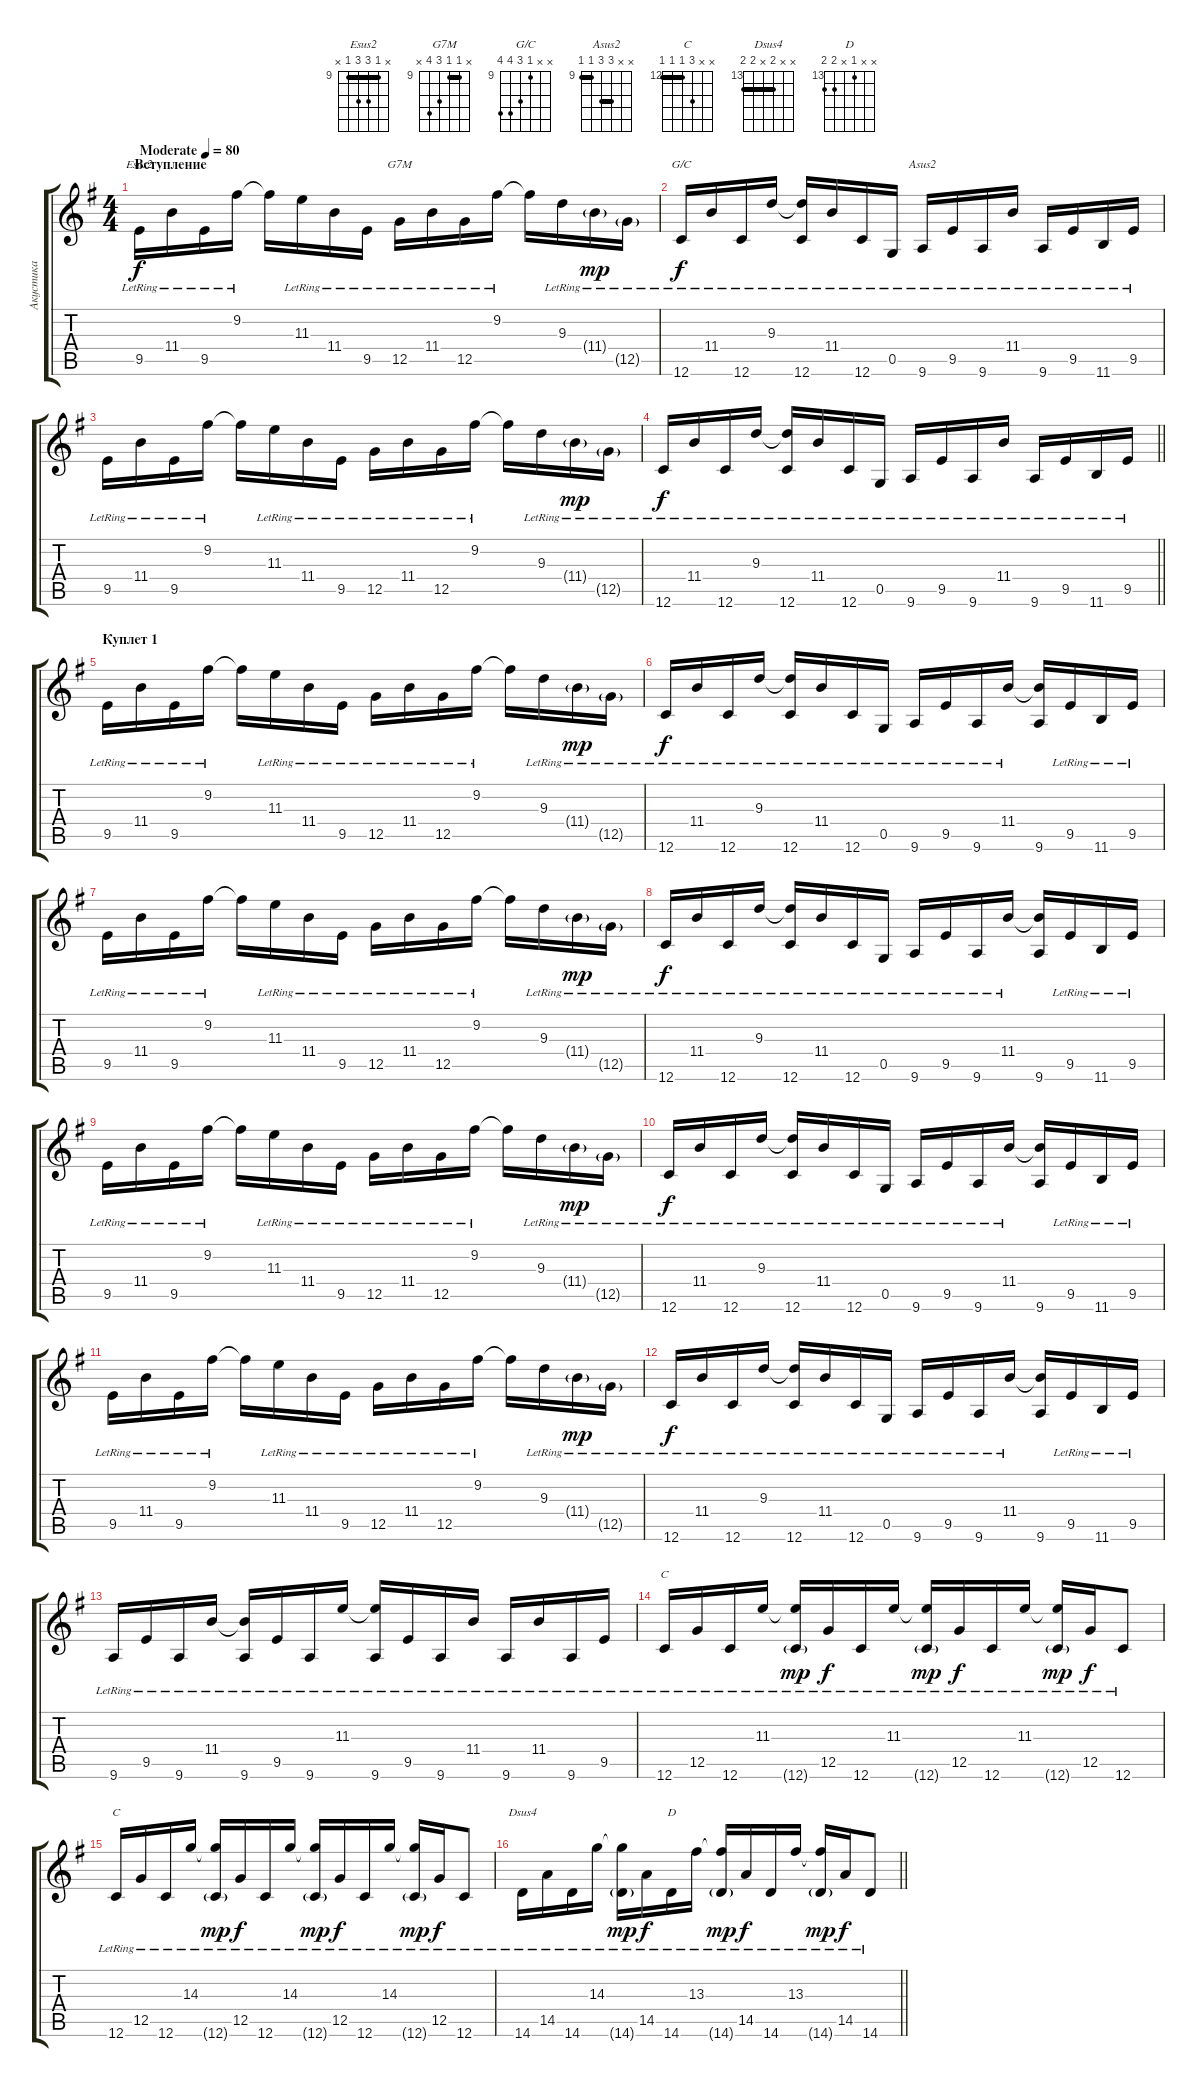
\track ("Акустика" "Акустика") {instrument electricguitarjazz}
\staff {score tabs}
\tuning (D4 A3 F3 C3 G2 C2) {hide}
\chord ("Esus2" x 9 11 11 9 x) {firstfret 9 barre 9}
\chord ("G7M" x 9 9 11 12 x) {firstfret 9 barre 9}
\chord ("G/C" x x 9 11 12 12) {firstfret 9}
\chord ("Asus2" x x 11 11 9 9) {firstfret 9 barre (9 11)}
\chord ("C" x x 11 x 12 12) {firstfret 11}
\chord ("C" x x 14 12 12 12) {firstfret 12 barre 12}
\chord ("Dsus4" x x 14 x 14 14) {firstfret 13 barre 14}
\chord ("D" x x 13 x 14 14) {firstfret 13}
\ts (4 4)
\section ("" "Вступление")
\tempo (80 "Moderate")
\clef g2
\ks eminor
9.5{lr}.16{ch "Esus2" dy f instrument electricguitarjazz} 11.4{lr}.16 9.5{lr}.16 9.2{lr}.16 9.2{t}.16 11.3{lr}.16 11.4{lr}.16 9.5{lr}.16 12.5{lr}.16{ch "G7M"} 11.4{lr}.16 12.5{lr}.16 9.2{lr}.16 9.2{t}.16 9.3{lr}.16 11.4{g lr}.16{dy mp} 12.5{g lr}.16 |
12.6{lr}.16{ch "G/C" dy f} 11.4{lr}.16 12.6{lr}.16 9.3{lr}.16 (9.3{t} 12.6{lr}).16 11.4{lr}.16 12.6{lr}.16 0.5{lr}.16 9.6{lr}.16{ch "Asus2"} 9.5{lr}.16 9.6{lr}.16 11.4{lr}.16 9.6{lr}.16 9.5{lr}.16 11.6{lr}.16 9.5{lr}.16 |
9.5{lr}.16 11.4{lr}.16 9.5{lr}.16 9.2{lr}.16 9.2{t}.16 11.3{lr}.16 11.4{lr}.16 9.5{lr}.16 12.5{lr}.16 11.4{lr}.16 12.5{lr}.16 9.2{lr}.16 9.2{t}.16 9.3{lr}.16 11.4{g lr}.16{dy mp} 12.5{g lr}.16 |
\barLineRight lightlight
12.6{lr}.16{dy f} 11.4{lr}.16 12.6{lr}.16 9.3{lr}.16 (9.3{t} 12.6{lr}).16 11.4{lr}.16 12.6{lr}.16 0.5{lr}.16 9.6{lr}.16 9.5{lr}.16 9.6{lr}.16 11.4{lr}.16 9.6{lr}.16 9.5{lr}.16 11.6{lr}.16 9.5{lr}.16 |
\section ("" "Куплет 1")
9.5{lr}.16 11.4{lr}.16 9.5{lr}.16 9.2{lr}.16 9.2{t}.16 11.3{lr}.16 11.4{lr}.16 9.5{lr}.16 12.5{lr}.16 11.4{lr}.16 12.5{lr}.16 9.2{lr}.16 9.2{t}.16 9.3{lr}.16 11.4{g lr}.16{dy mp} 12.5{g lr}.16 |
12.6{lr}.16{dy f} 11.4{lr}.16 12.6{lr}.16 9.3{lr}.16 (9.3{t} 12.6{lr}).16 11.4{lr}.16 12.6{lr}.16 0.5{lr}.16 9.6{lr}.16 9.5{lr}.16 9.6{lr}.16 11.4{lr}.16 (11.4{t} 9.6).16 9.5{lr}.16 11.6{lr}.16 9.5{lr}.16 |
9.5{lr}.16 11.4{lr}.16 9.5{lr}.16 9.2{lr}.16 9.2{t}.16 11.3{lr}.16 11.4{lr}.16 9.5{lr}.16 12.5{lr}.16 11.4{lr}.16 12.5{lr}.16 9.2{lr}.16 9.2{t}.16 9.3{lr}.16 11.4{g lr}.16{dy mp} 12.5{g lr}.16 |
12.6{lr}.16{dy f} 11.4{lr}.16 12.6{lr}.16 9.3{lr}.16 (9.3{t} 12.6{lr}).16 11.4{lr}.16 12.6{lr}.16 0.5{lr}.16 9.6{lr}.16 9.5{lr}.16 9.6{lr}.16 11.4{lr}.16 (11.4{t} 9.6).16 9.5{lr}.16 11.6{lr}.16 9.5{lr}.16 |
9.5{lr}.16 11.4{lr}.16 9.5{lr}.16 9.2{lr}.16 9.2{t}.16 11.3{lr}.16 11.4{lr}.16 9.5{lr}.16 12.5{lr}.16 11.4{lr}.16 12.5{lr}.16 9.2{lr}.16 9.2{t}.16 9.3{lr}.16 11.4{g lr}.16{dy mp} 12.5{g lr}.16 |
12.6{lr}.16{dy f} 11.4{lr}.16 12.6{lr}.16 9.3{lr}.16 (9.3{t} 12.6{lr}).16 11.4{lr}.16 12.6{lr}.16 0.5{lr}.16 9.6{lr}.16 9.5{lr}.16 9.6{lr}.16 11.4{lr}.16 (11.4{t} 9.6).16 9.5{lr}.16 11.6{lr}.16 9.5{lr}.16 |
9.5{lr}.16 11.4{lr}.16 9.5{lr}.16 9.2{lr}.16 9.2{t}.16 11.3{lr}.16 11.4{lr}.16 9.5{lr}.16 12.5{lr}.16 11.4{lr}.16 12.5{lr}.16 9.2{lr}.16 9.2{t}.16 9.3{lr}.16 11.4{g lr}.16{dy mp} 12.5{g lr}.16 |
12.6{lr}.16{dy f} 11.4{lr}.16 12.6{lr}.16 9.3{lr}.16 (9.3{t} 12.6{lr}).16 11.4{lr}.16 12.6{lr}.16 0.5{lr}.16 9.6{lr}.16 9.5{lr}.16 9.6{lr}.16 11.4{lr}.16 (11.4{t} 9.6).16 9.5{lr}.16 11.6{lr}.16 9.5{lr}.16 |
9.6{lr}.16 9.5{lr}.16 9.6{lr}.16 11.4{lr}.16 (11.4{t} 9.6{lr}).16 9.5{lr}.16 9.6{lr}.16 11.3{lr}.16 (11.3{t} 9.6{lr}).16 9.5{lr}.16 9.6{lr}.16 11.4{lr}.16 9.6{lr}.16 11.4{lr}.16 9.6{lr}.16 9.5{lr}.16 |
12.6{lr}.16{ch "C"} 12.5{lr}.16 12.6{lr}.16 11.3{lr}.16 (11.3{t} 12.6{g lr}).16{dy mp} 12.5{lr}.16{dy f} 12.6{lr}.16 11.3{lr}.16 (11.3{t} 12.6{g lr}).16{dy mp} 12.5{lr}.16{dy f} 12.6{lr}.16 11.3{lr}.16 (11.3{t} 12.6{g lr}).16{dy mp} 12.5{lr}.16{dy f} 12.6{lr}.8 |
12.6{lr}.16{ch "C"} 12.5{lr}.16 12.6{lr}.16 14.3{lr}.16 (14.3{t} 12.6{g lr}).16{dy mp} 12.5{lr}.16{dy f} 12.6{lr}.16 14.3{lr}.16 (14.3{t} 12.6{g lr}).16{dy mp} 12.5{lr}.16{dy f} 12.6{lr}.16 14.3{lr}.16 (14.3{t} 12.6{g lr}).16{dy mp} 12.5{lr}.16{dy f} 12.6{lr}.8 |
\barLineRight lightlight
14.6{lr}.16{ch "Dsus4"} 14.5{lr}.16 14.6{lr}.16 14.3{lr}.16 (14.3{t} 14.6{g lr}).16{dy mp} 14.5{lr}.16{dy f} 14.6{lr}.16{ch "D"} 13.3{lr}.16 (13.3{t} 14.6{g lr}).16{dy mp} 14.5{lr}.16{dy f} 14.6{lr}.16 13.3{lr}.16 (13.3{t} 14.6{g lr}).16{dy mp} 14.5{lr}.16{dy f} 14.6{lr}.8
